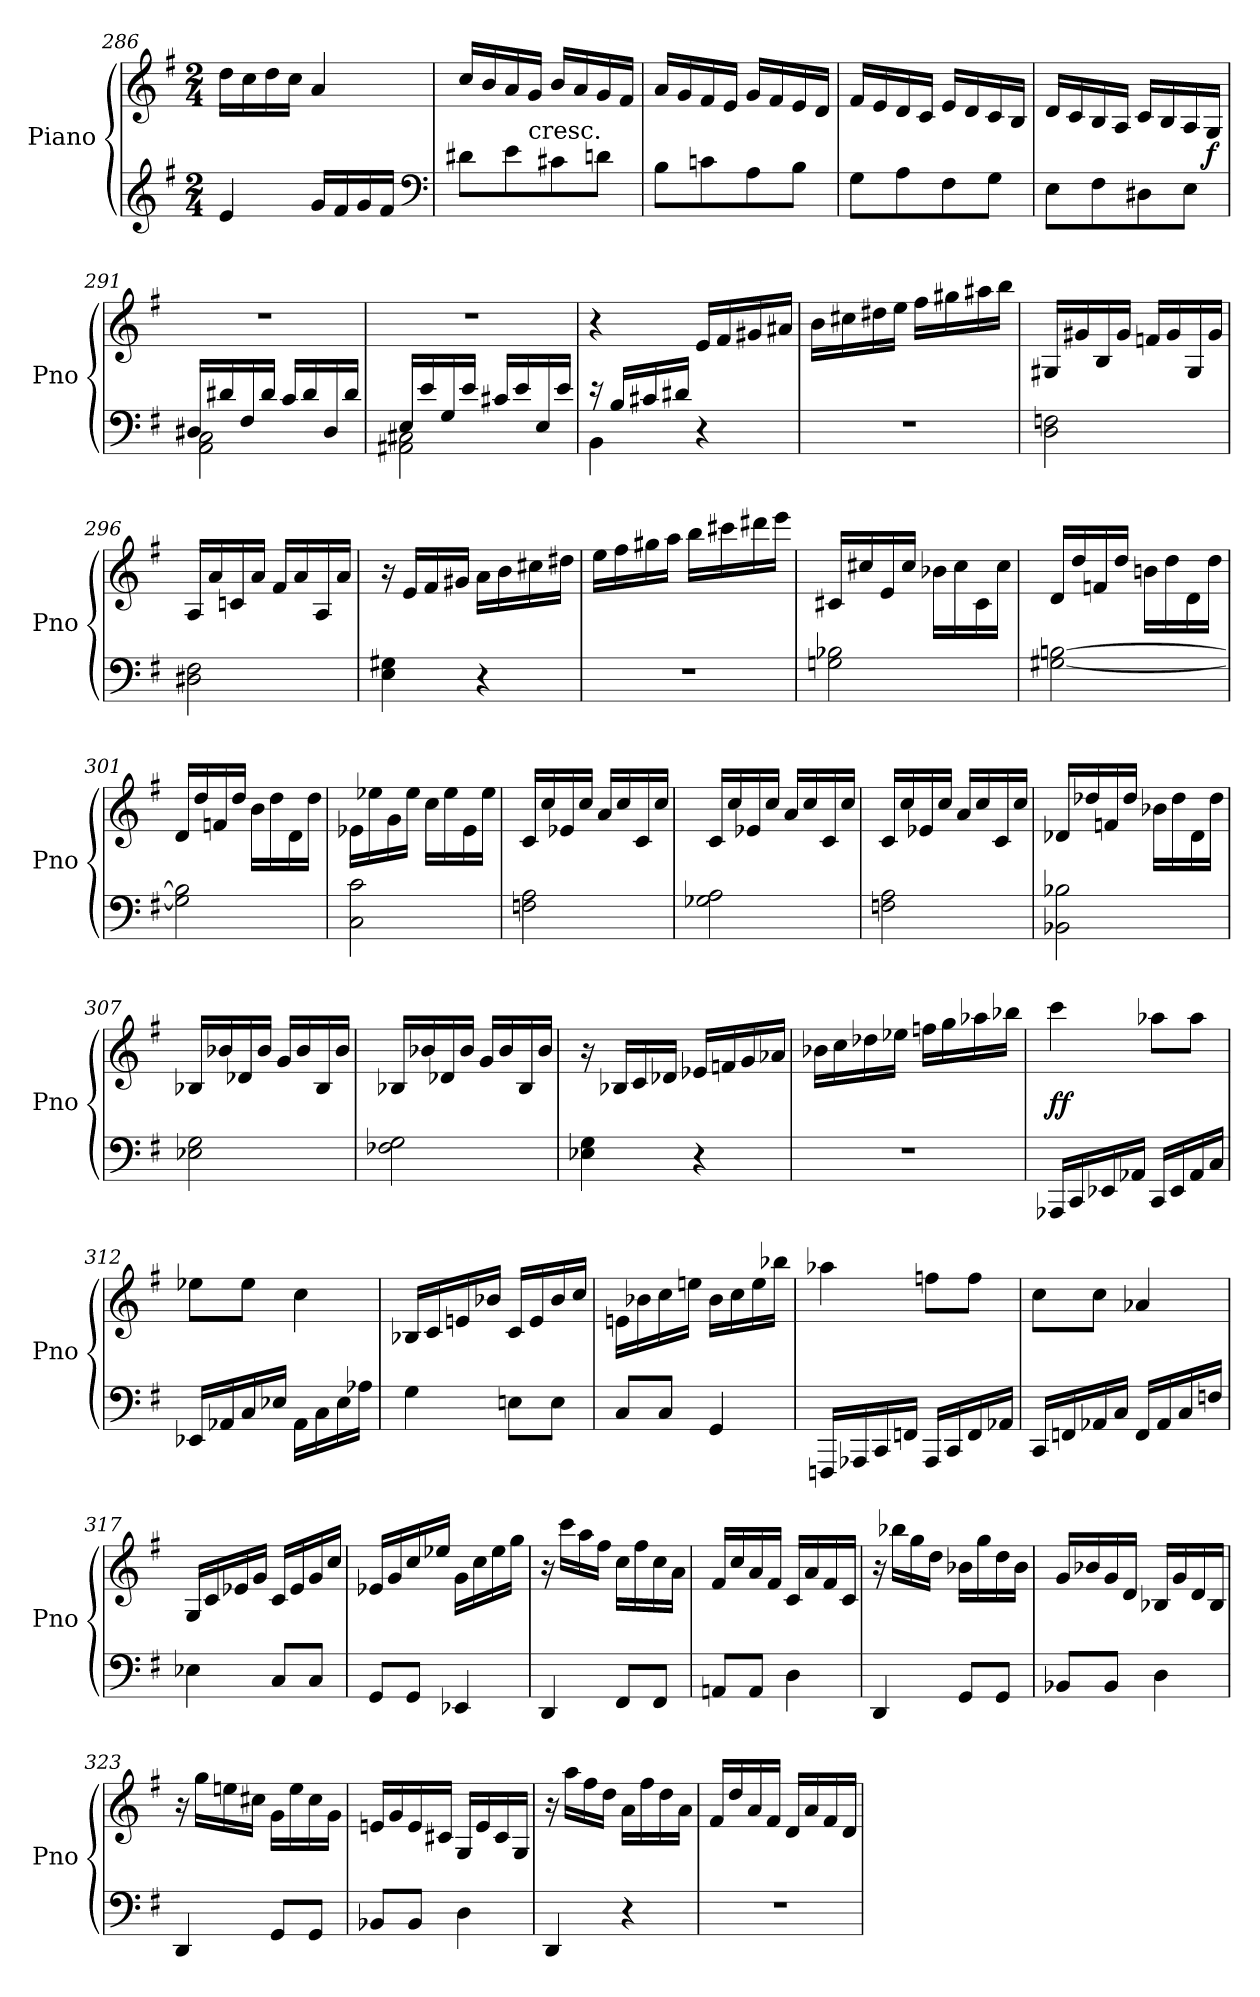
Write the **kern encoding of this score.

**kern	**kern	**dynam
*part1	*part1	*part1
*staff2	*staff1	*staff1/2
*I"Piano	*	*
*I'Pno	*	*
*clefG2	*clefG2	*
*k[f#]	*k[f#]	*
*M2/4	*M2/4	*
=286	=286	=286
4e/	16dd\LL	.
.	16cc\	.
.	16dd\	.
.	16cc\JJ	.
16g/LL	4a/	.
16f#/	.	.
16g/	.	.
16f#/JJ	.	.
*clefF4	*	*
=287	=287	=287
8d#X\L	16cc/LL	.
.	16b/	.
8e\	16a/	.
!	!LO:TX:c:t=cresc.	!
.	16g/JJ	.
8c#X\	16b/LL	.
.	16a/	.
8dn\J	16g/	.
.	16f#/JJ	.
=288	=288	=288
8B\L	16a/LL	.
.	16g/	.
8cn\	16f#/	.
.	16e/JJ	.
8A\	16g/LL	.
.	16f#/	.
8B\J	16e/	.
.	16d/JJ	.
=289	=289	=289
8G\L	16f#/LL	.
.	16e/	.
8A\	16d/	.
.	16c/JJ	.
8F#\	16e/LL	.
.	16d/	.
8G\J	16c/	.
.	16B/JJ	.
=290	=290	=290
8E\L	16d/LL	.
.	16c/	.
8F#\	16B/	.
.	16A/JJ	.
8D#X\	16c/LL	.
.	16B/	.
8E\J	16A/	.
.	16G/JJ	f
=291	=291	=291
*^	*	*
16D#X/LL	2AA\ 2C\	2r	.
16d#X/	.	.	.
16F#/	.	.	.
16d#/JJ	.	.	.
16c/LL	.	.	.
16d#/	.	.	.
16D#/	.	.	.
16d#/JJ	.	.	.
=292	=292	=292	=292
16E/LL	2AA#X\ 2C#X\	2r	.
16e/	.	.	.
16G/	.	.	.
16e/JJ	.	.	.
16c#X/LL	.	.	.
16e/	.	.	.
16E/	.	.	.
16e/JJ	.	.	.
=293	=293	=293	=293
16r	4BB\	4r	.
16B/LL	.	.	.
16c#X/	.	.	.
16d#X/JJ	.	.	.
4r	4ryy	16e/LL	.
.	.	16f#/	.
.	.	16g#X/	.
.	.	16a#X/JJ	.
*v	*v	*	*
=294	=294	=294
2r	16b\LL	.
.	16cc#X\	.
.	16dd#X\	.
.	16ee\JJ	.
.	16ff#\LL	.
.	16gg#X\	.
.	16aa#X\	.
.	16bb\JJ	.
=295	=295	=295
2D\ 2Fn\	16G#X/LL	.
.	16g#X/	.
.	16B/	.
.	16g#/JJ	.
.	16fn/LL	.
.	16g#/	.
.	16G#/	.
.	16g#/JJ	.
=296	=296	=296
2D#X\ 2F#\	16A/LL	.
.	16a/	.
.	16cn/	.
.	16a/JJ	.
.	16f#/LL	.
.	16a/	.
.	16A/	.
.	16a/JJ	.
=297	=297	=297
4E\ 4G#X\	16r	.
.	16e/LL	.
.	16f#/	.
.	16g#X/JJ	.
4r	16a\LL	.
.	16b\	.
.	16cc#X\	.
.	16dd#X\JJ	.
=298	=298	=298
2r	16ee\LL	.
.	16ff#\	.
.	16gg#X\	.
.	16aa\JJ	.
.	16bb\LL	.
.	16ccc#X\	.
.	16ddd#X\	.
.	16eee\JJ	.
=299	=299	=299
2Gn\ 2B-X\	16c#X/LL	.
.	16cc#X/	.
.	16e/	.
.	16cc#/JJ	.
.	16b-X\LL	.
.	16cc#\	.
.	16c#\	.
.	16cc#\JJ	.
=300	=300	=300
[2G#X\ [2Bn\	16d/LL	.
.	16dd/	.
.	16fn/	.
.	16dd/JJ	.
.	16bn\LL	.
.	16dd\	.
.	16d\	.
.	16dd\JJ	.
=301	=301	=301
2G#]\ 2B]\	16d/LL	.
.	16dd/	.
.	16fn/	.
.	16dd/JJ	.
.	16b\LL	.
.	16dd\	.
.	16d\	.
.	16dd\JJ	.
=302	=302	=302
2C\ 2c\	16e-X\LL	.
.	16ee-X\	.
.	16g\	.
.	16ee-\JJ	.
.	16cc\LL	.
.	16ee-\	.
.	16e-\	.
.	16ee-\JJ	.
=303	=303	=303
2Fn\ 2A\	16c/LL	.
.	16cc/	.
.	16e-X/	.
.	16cc/JJ	.
.	16a/LL	.
.	16cc/	.
.	16c/	.
.	16cc/JJ	.
=304	=304	=304
2G-X\ 2A\	16c/LL	.
.	16cc/	.
.	16e-X/	.
.	16cc/JJ	.
.	16a/LL	.
.	16cc/	.
.	16c/	.
.	16cc/JJ	.
=305	=305	=305
2Fn\ 2A\	16c/LL	.
.	16cc/	.
.	16e-X/	.
.	16cc/JJ	.
.	16a/LL	.
.	16cc/	.
.	16c/	.
.	16cc/JJ	.
=306	=306	=306
2BB-X\ 2B-X\	16d-X/LL	.
.	16dd-X/	.
.	16fn/	.
.	16dd-/JJ	.
.	16b-X\LL	.
.	16dd-\	.
.	16d-\	.
.	16dd-\JJ	.
=307	=307	=307
2E-X\ 2G\	16B-X/LL	.
.	16b-X/	.
.	16d-X/	.
.	16b-/JJ	.
.	16g/LL	.
.	16b-/	.
.	16B-/	.
.	16b-/JJ	.
=308	=308	=308
2F-X\ 2G\	16B-X/LL	.
.	16b-X/	.
.	16d-X/	.
.	16b-/JJ	.
.	16g/LL	.
.	16b-/	.
.	16B-/	.
.	16b-/JJ	.
=309	=309	=309
4E-X\ 4G\	16r	.
.	16B-X/LL	.
.	16c/	.
.	16d-X/JJ	.
4r	16e-X/LL	.
.	16fn/	.
.	16g/	.
.	16a-X/JJ	.
=310	=310	=310
2r	16b-X\LL	.
.	16cc\	.
.	16dd-X\	.
.	16ee-X\JJ	.
.	16ffn\LL	.
.	16gg\	.
.	16aa-X\	.
.	16bb-X\JJ	.
=311	=311	=311
16AAA-X/LL	4ccc\	ff
16CC/	.	.
16EE-X/	.	.
16AA-X/JJ	.	.
16CC/LL	8aa-X\L	.
16EE-/	.	.
16AA-/	8aa-\J	.
16C/JJ	.	.
=312	=312	=312
16EE-X/LL	8ee-X\L	.
16AA-X/	.	.
16C/	8ee-\J	.
16E-X/JJ	.	.
16AA-\LL	4cc\	.
16C\	.	.
16E-\	.	.
16A-X\JJ	.	.
=313	=313	=313
4G\	16B-X/LL	.
.	16c/	.
.	16en/	.
.	16b-X/JJ	.
8En\L	16c/LL	.
.	16e/	.
8E\J	16b-/	.
.	16cc/JJ	.
=314	=314	=314
8C/L	16en\LL	.
.	16b-X\	.
8C/J	16cc\	.
.	16een\JJ	.
4GG/	16b-\LL	.
.	16cc\	.
.	16ee\	.
.	16bb-X\JJ	.
=315	=315	=315
16FFFn/LL	4aa-X\	.
16AAA-X/	.	.
16CC/	.	.
16FFn/JJ	.	.
16AAA-/LL	8ffn\L	.
16CC/	.	.
16FF/	8ff\J	.
16AA-X/JJ	.	.
=316	=316	=316
16CC/LL	8cc\L	.
16FFn/	.	.
16AA-X/	8cc\J	.
16C/JJ	.	.
16FF/LL	4a-X/	.
16AA-/	.	.
16C/	.	.
16Fn/JJ	.	.
=317	=317	=317
4E-X\	16G/LL	.
.	16c/	.
.	16e-X/	.
.	16g/JJ	.
8C/L	16c/LL	.
.	16e-/	.
8C/J	16g/	.
.	16cc/JJ	.
=318	=318	=318
8GG/L	16e-X/LL	.
.	16g/	.
8GG/J	16cc/	.
.	16ee-X/JJ	.
4EE-X/	16g\LL	.
.	16cc\	.
.	16ee-\	.
.	16gg\JJ	.
=319	=319	=319
4DD/	16r	.
.	16ccc\LL	.
.	16aa\	.
.	16ff#\JJ	.
8FF#/L	16cc\LL	.
.	16ff#\	.
8FF#/J	16cc\	.
.	16a\JJ	.
=320	=320	=320
8AAn/L	16f#/LL	.
.	16cc/	.
8AA/J	16a/	.
.	16f#/JJ	.
4D\	16c/LL	.
.	16a/	.
.	16f#/	.
.	16c/JJ	.
=321	=321	=321
4DD/	16r	.
.	16bb-X\LL	.
.	16gg\	.
.	16dd\JJ	.
8GG/L	16b-X\LL	.
.	16gg\	.
8GG/J	16dd\	.
.	16b-\JJ	.
=322	=322	=322
8BB-X/L	16g/LL	.
.	16b-X/	.
8BB-/J	16g/	.
.	16d/JJ	.
4D\	16B-X/LL	.
.	16g/	.
.	16d/	.
.	16B-/JJ	.
=323	=323	=323
4DD/	16r	.
.	16gg\LL	.
.	16een\	.
.	16cc#X\JJ	.
8GG/L	16g\LL	.
.	16ee\	.
8GG/J	16cc#\	.
.	16g\JJ	.
=324	=324	=324
8BB-X/L	16en/LL	.
.	16g/	.
8BB-/J	16e/	.
.	16c#X/JJ	.
4D\	16G/LL	.
.	16e/	.
.	16c#/	.
.	16G/JJ	.
=325	=325	=325
4DD/	16r	.
.	16aa\LL	.
.	16ff#\	.
.	16dd\JJ	.
4r	16a\LL	.
.	16ff#\	.
.	16dd\	.
.	16a\JJ	.
=326	=326	=326
2r	16f#/LL	.
.	16dd/	.
.	16a/	.
.	16f#/JJ	.
.	16d/LL	.
.	16a/	.
.	16f#/	.
.	16d/JJ	.
=	=	=
*-	*-	*-
